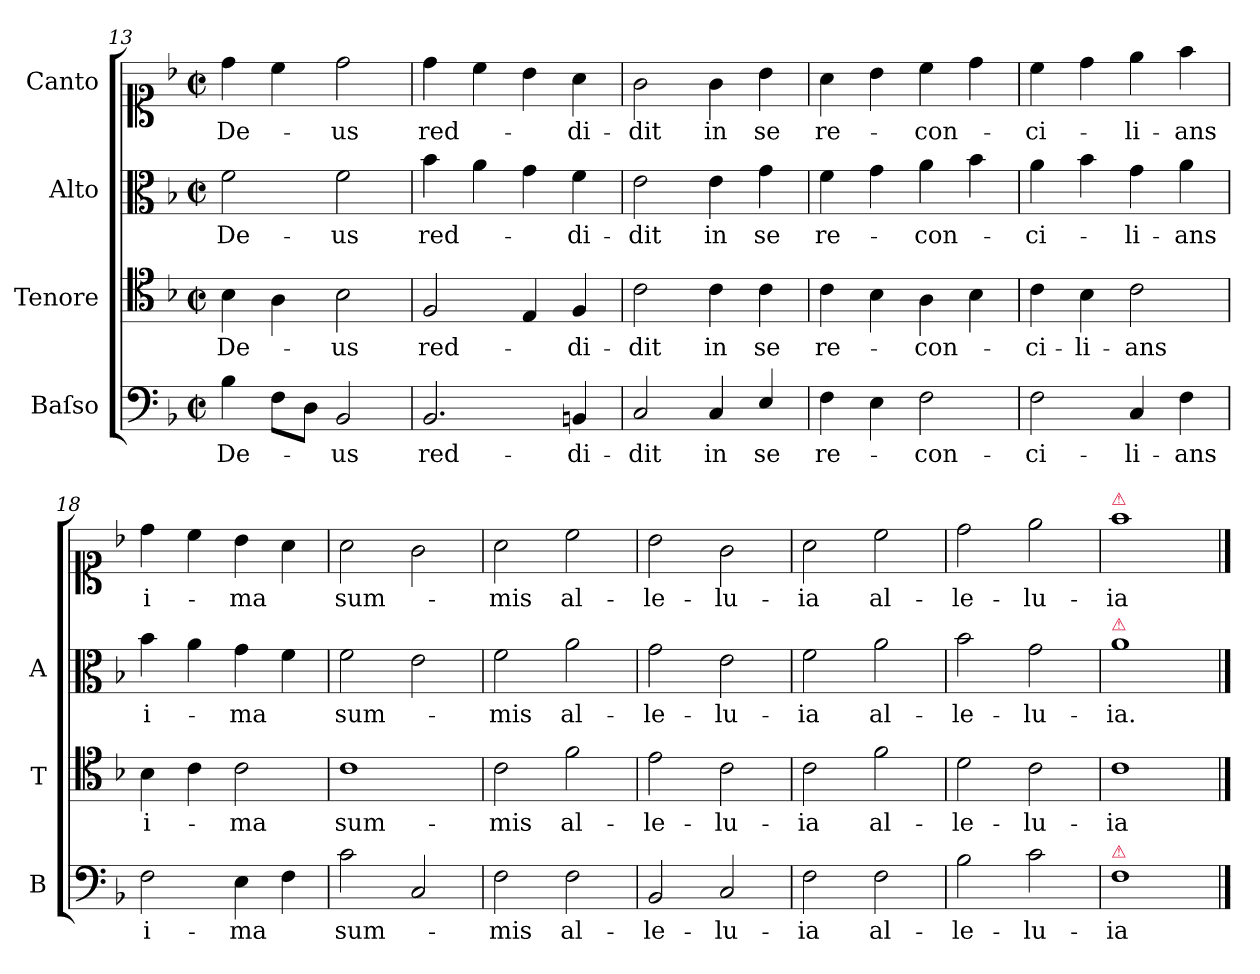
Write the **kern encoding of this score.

**kern	**text	**kern	**text	**kern	**text	**kern	**text
*part4	*part4	*part3	*part3	*part2	*part2	*part1	*part1
*staff4	*staff4	*staff3	*staff3	*staff2	*staff2	*staff1	*staff1
*I"Baſso	*	*I"Tenore	*	*I"Alto	*	*I"Canto	*
*I'B	*	*I'T	*	*I'A	*	*	*
*clefF4	*	*clefC4	*	*clefC3	*	*clefC1	*
*k[b-]	*	*k[b-]	*	*k[b-]	*	*k[b-]	*
*M2/2	*	*M2/2	*	*M2/2	*	*M2/2	*
*met(c|)	*	*met(c|)	*	*met(c|)	*	*met(c|)	*
=13	=13	=13	=13	=13	=13	=13	=13
4B-\	De-	4B-\	De-	2f\	De-	4dd\	De-
8F\L	.	4A\	.	.	.	4cc\	.
8D\J	.	.	.	.	.	.	.
2BB-/	-us	2B-\	-us	2f\	-us	2dd\	-us
=14	=14	=14	=14	=14	=14	=14	=14
2.BB-/	red-	2F/	red-	4b-\	red-	4dd\	red-
.	.	.	.	4a\	.	4cc\	.
.	.	4E/	.	4g\	.	4b-\	.
4BBn/	-di-	4F/	-di-	4f\	-di-	4a\	-di-
=15	=15	=15	=15	=15	=15	=15	=15
2C/	-dit	2c\	-dit	2e\	-dit	2g\	-dit
4C/	in	4c\	in	4e\	in	4g\	in
4E/	se	4c\	se	4g\	se	4b-\	se
=16	=16	=16	=16	=16	=16	=16	=16
4F\	re-	4c\	re-	4f\	re-	4a\	re-
4E\	.	4B-\	.	4g\	.	4b-\	.
2F\	-con-	4A\	-con-	4a\	con-	4cc\	-con-
.	.	4B-\	.	4b-\	.	4dd\	.
=17	=17	=17	=17	=17	=17	=17	=17
2F\	-ci-	4c\	-ci-	4a\	-ci-	4cc\	-ci-
.	.	4B-\	-li-	4b-\	.	4dd\	.
4C/	-li-	2c\	-ans	4g\	-li-	4ee\	-li-
4F\	-ans	.	.	4a\	-ans	4ff\	-ans
=18	=18	=18	=18	=18	=18	=18	=18
2F\	i-	4B-\	i-	4b-\	i-	4dd\	i-
.	.	4c\	.	4a\	.	4cc\	.
4E\	-ma	2c\	-ma	4g\	-ma	4b-\	-ma
4F\	.	.	.	4f\	.	4a\	.
=19	=19	=19	=19	=19	=19	=19	=19
2c\	sum-	1c	sum-	2f\	sum-	2a\	sum-
2C/	.	.	.	2e\	.	2g\	.
=20	=20	=20	=20	=20	=20	=20	=20
2F\	-mis	2c\	-mis	2f\	-mis	2a\	-mis
2F\	al-	2f\	al-	2a\	al-	2cc\	al-
=21	=21	=21	=21	=21	=21	=21	=21
2BB-/	-le-	2e\	-le-	2g\	-le-	2b-\	-le-
2C/	-lu-	2c\	-lu-	2e\	-lu-	2g\	-lu-
=22	=22	=22	=22	=22	=22	=22	=22
2F\	-ia	2c\	-ia	2f\	-ia	2a\	-ia
2F\	al-	2f\	al-	2a\	al-	2cc\	al-
=23	=23	=23	=23	=23	=23	=23	=23
2B-\	-le-	2d\	-le-	2b-\	-le-	2dd\	-le-
2c\	-lu-	2c\	-lu-	2g\	-lu-	2ee\	-lu-
=24	=24	=24	=24	=24	=24	=24	=24
!	!	!	!	!	!	!LO:TX:a:color=crimson:t=⚠	!
!	!	!	!	!LO:TX:a:color=crimson:t=⚠	!	!	!
!LO:TX:a:color=crimson:t=⚠	!	!	!	!	!	!	!
1F	-ia	1c	-ia	1a	-ia.	1ff	-ia
==	==	==	==	==	==	==	==
*-	*-	*-	*-	*-	*-	*-	*-
